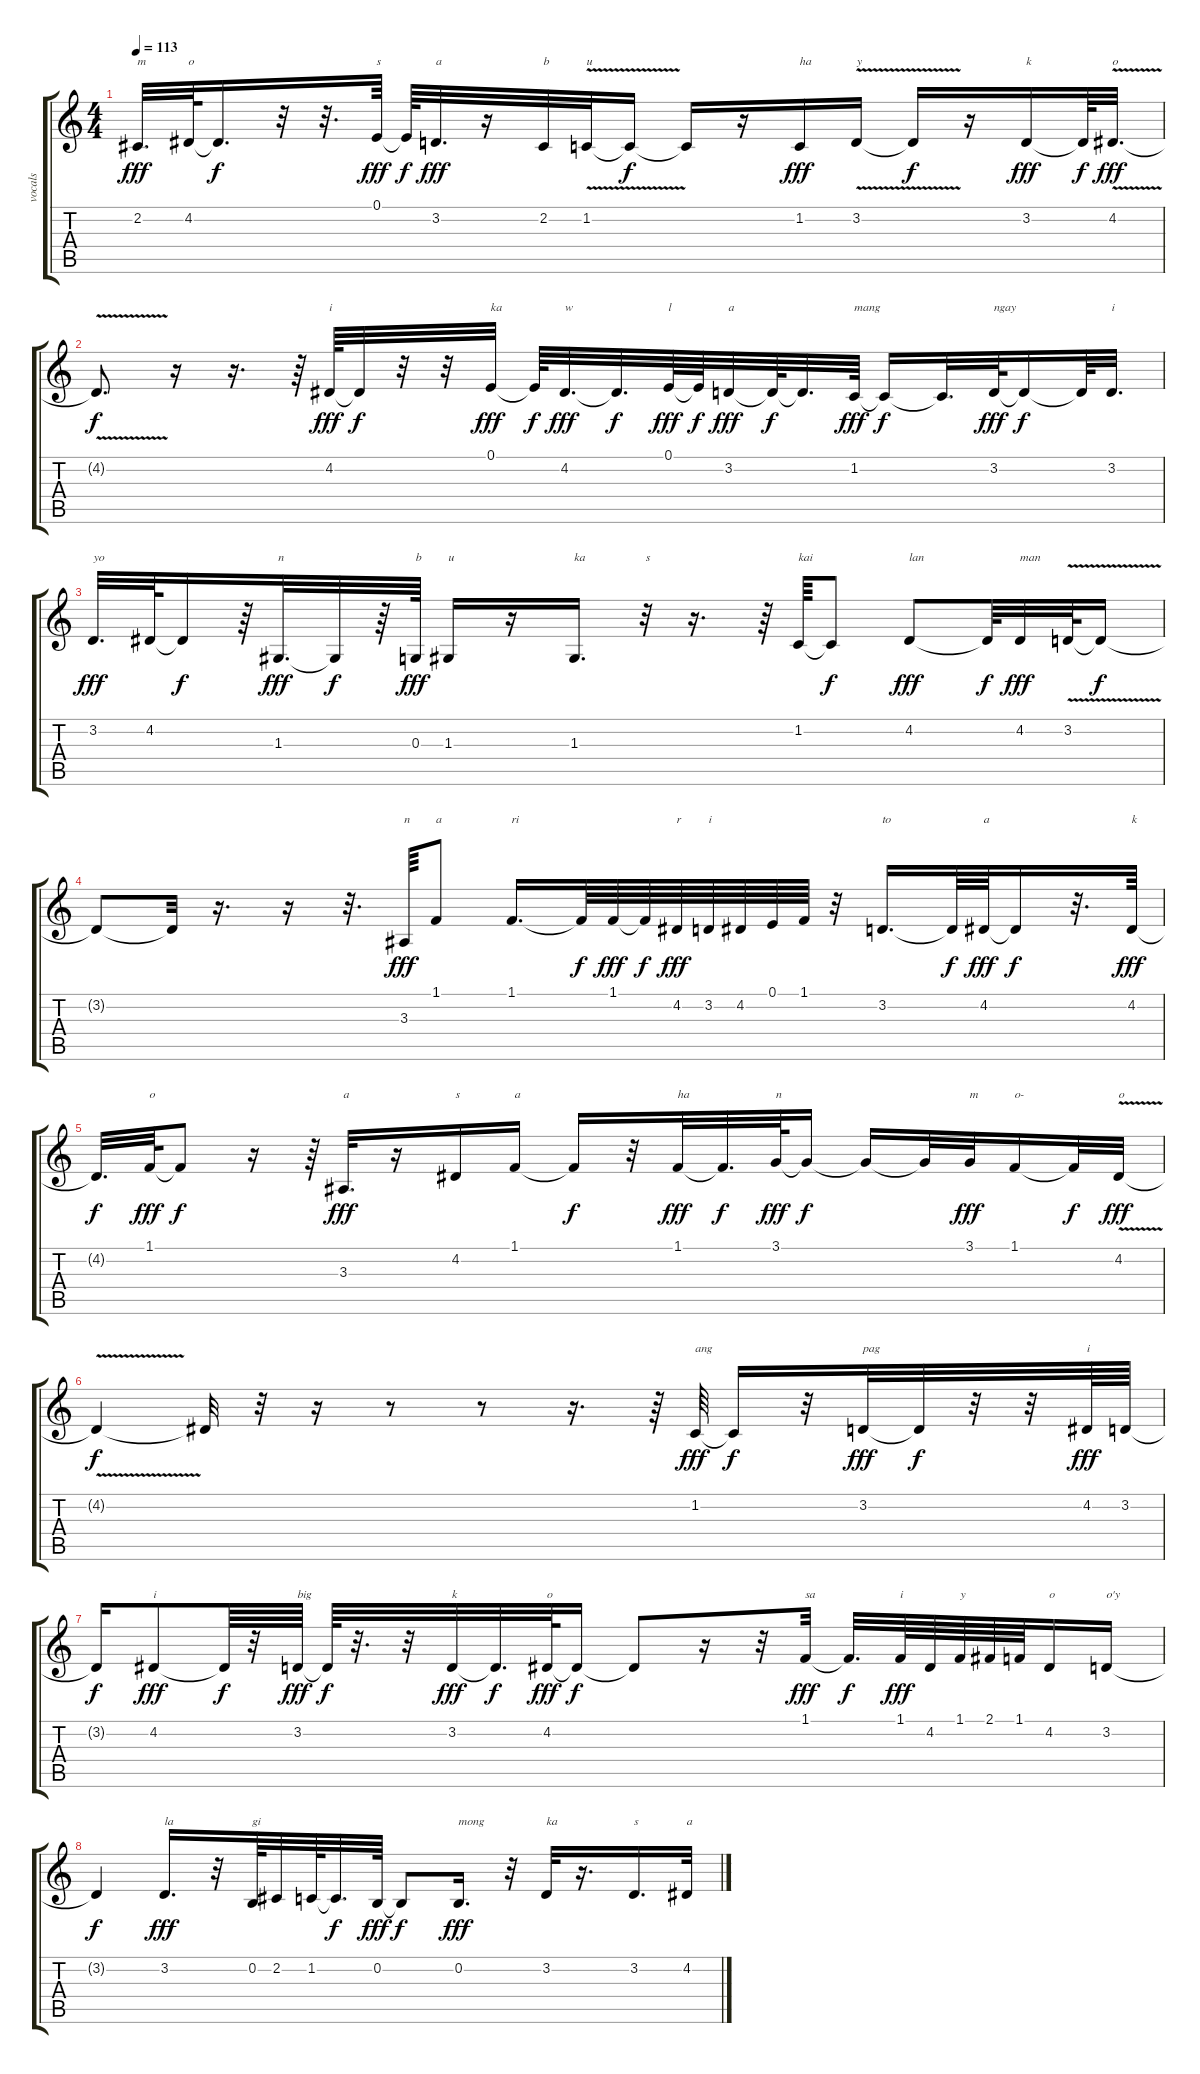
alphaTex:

\track ("vocals" "vocals") {instrument synthvoice}
\staff {score tabs}
\tuning (E4 B3 G3 D3 A2 E2) {hide}
\ts (4 4)
\tempo 113
\clef g2
\ks c
2.2.32{d txt "m" dy fff} 4.2.64{txt "o"} 4.2{t}.16{d dy f} r.32 r.32{d} 0.1.64{txt "s" dy fff} 0.1{t}.64{dy f} 3.2.32{d txt "a" dy fff} r.16 2.2.32{txt "b"} 1.2{v}.32{txt "u"} 1.2{t}.16{dy f} 1.2{t}.16 r.16 1.2.16{txt "ha" dy fff} 3.2{v}.16{txt "y"} 3.2{t}.16{dy f} r.16 3.2.16{txt "k" dy fff} 3.2{t}.64{dy f} 4.2{v}.32{d txt "o" dy fff} |
4.2{t}.8{d dy f} r.16 r.16{d} r.64 4.2.64{txt "i" dy fff} 4.2{t}.32{dy f} r.32 r.32 0.1.32{txt "ka" dy fff} 0.1{t}.64{dy f} 4.2.32{d txt "w" dy fff} 4.2{t}.32{d dy f} 0.1.64{txt "l" dy fff} 0.1{t}.64{dy f} 3.2.32{txt "a" dy fff} 3.2{t}.64{dy f} 3.2{t}.32{d} 1.2.64{txt "mang" dy fff} 1.2{t}.16{dy f} 1.2{t}.32{d} 3.2.64{txt "ngay" dy fff} 3.2{t}.16{dy f} 3.2{t}.64 3.2.32{d txt "i"} |
3.2.32{d txt "yo" dy fff} 4.2.64 4.2{t}.16{dy f} r.64 1.3.32{d txt "n" dy fff} 1.3{t}.32{dy f} r.64 0.3.64{txt "b" dy fff} 1.3.16{txt "u"} r.16 1.3.16{d txt "ka"} r.32{txt "s"} r.16{d} r.64 1.2.64{txt "kai"} 1.2{t}.8{dy f} 4.2.8{txt "lan" dy fff} 4.2{t}.64{dy f} 4.2.32{txt "man" dy fff} 3.2{v}.64 3.2{t}.16{dy f} |
3.2{t}.8 3.2{t}.32 r.16{d} r.16 r.32{d} 3.3.64{txt "n" dy fff} 1.1.8{txt "a"} 1.1.16{d txt "ri"} 1.1{t}.64{dy f} 1.1.64{dy fff} 1.1{t}.64{dy f} 4.2.64{txt "r" dy fff} 3.2.64{txt "i"} 4.2.64 0.1.64 1.1.64 r.32 3.2.16{d txt "to"} 3.2{t}.64{dy f} 4.2.64{txt "a" dy fff} 4.2{t}.16{dy f} r.32{d} 4.2.64{txt "k" dy fff} |
4.2{t}.32{d dy f} 1.1.64{txt "o" dy fff} 1.1{t}.8{dy f} r.16 r.64 3.3.32{d txt "a" dy fff} r.16 4.2.16{txt "s"} 1.1.16{txt "a"} 1.1{t}.16{dy f} r.32 1.1.32{txt "ha" dy fff} 1.1{t}.32{d dy f} 3.1.64{txt "n" dy fff} 3.1{t}.16{dy f} 3.1{t}.16 3.1{t}.32 3.1.32{txt "m" dy fff} 1.1.16{txt "o-"} 1.1{t}.32{dy f} 4.2{v}.32{txt "o" dy fff} |
4.2{t}.4{dy f} 4.2{t}.32 r.32 r.16 r.8 r.8 r.16{d} r.64 1.2.64{txt "ang" dy fff} 1.2{t}.16{dy f} r.32 3.2.32{txt "pag" dy fff} 3.2{t}.32{dy f} r.32 r.32 4.2.64{txt "i" dy fff} 3.2.64 |
3.2{t}.16{dy f} 4.2.8{txt "i" dy fff} 4.2{t}.64{dy f} r.32 3.2.64{txt "big" dy fff} 3.2{t}.64{dy f} r.32{d} r.32 3.2.32{txt "k" dy fff} 3.2{t}.32{d dy f} 4.2.64{txt "o" dy fff} 4.2{t}.16{dy f} 4.2{t}.8 r.16 r.32 1.1.32{txt "sa" dy fff} 1.1{t}.32{d dy f} 1.1.64{txt "i" dy fff} 4.2.64 1.1.64{txt "y"} 2.1.64 1.1.64 4.2.16{txt "o"} 3.2.16{txt "o'y"} |
3.2{t}.4{dy f} 3.2.16{d txt "la" dy fff} r.32 0.2.64{txt "gi"} 2.2.32 1.2.64 1.2{t}.32{d dy f} 0.2.64{dy fff} 0.2{t}.8{dy f} 0.2.16{d txt "mong" dy fff} r.32 3.2.32{txt "ka"} r.16{d} 3.2.16{d txt "s"} 4.2.32{txt "a"}
